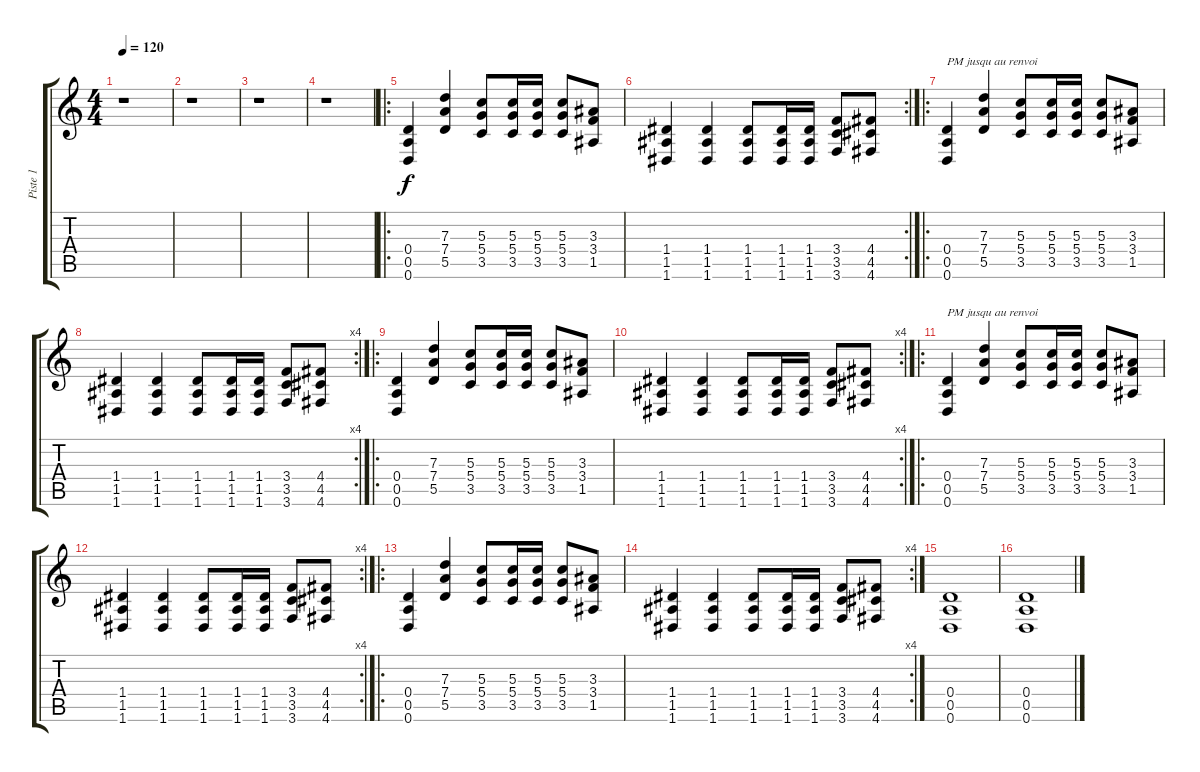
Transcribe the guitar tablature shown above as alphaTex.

\track ("Piste 1" "Piste 1") {instrument distortionguitar}
\staff {score tabs}
\tuning (E4 B3 G3 D3 A2 D2) {hide}
\ts (4 4)
\tempo 120
\clef g2
\ks c
r.1{dy f instrument distortionguitar} |
r.1 |
r.1 |
r.1 |
\ro
(0.4 0.5 0.6).4 (7.3 7.4 5.5).4 (5.3 5.4 3.5).8 (5.3 5.4 3.5).16 (5.3 5.4 3.5).16 (5.3 5.4 3.5).8 (3.3 3.4 1.5).8 |
\rc 2
(1.4 1.5 1.6).4 (1.4 1.5 1.6).4 (1.4 1.5 1.6).8 (1.4 1.5 1.6).16 (1.4 1.5 1.6).16 (3.4 3.5 3.6).8 (4.4 4.5 4.6).8 |
\ro
(0.4 0.5 0.6).4{txt "PM jusqu au renvoi"} (7.3 7.4 5.5).4 (5.3 5.4 3.5).8 (5.3 5.4 3.5).16 (5.3 5.4 3.5).16 (5.3 5.4 3.5).8 (3.3 3.4 1.5).8 |
\rc 4
(1.4 1.5 1.6).4 (1.4 1.5 1.6).4 (1.4 1.5 1.6).8 (1.4 1.5 1.6).16 (1.4 1.5 1.6).16 (3.4 3.5 3.6).8 (4.4 4.5 4.6).8 |
\ro
(0.4 0.5 0.6).4 (7.3 7.4 5.5).4 (5.3 5.4 3.5).8 (5.3 5.4 3.5).16 (5.3 5.4 3.5).16 (5.3 5.4 3.5).8 (3.3 3.4 1.5).8 |
\rc 4
(1.4 1.5 1.6).4 (1.4 1.5 1.6).4 (1.4 1.5 1.6).8 (1.4 1.5 1.6).16 (1.4 1.5 1.6).16 (3.4 3.5 3.6).8 (4.4 4.5 4.6).8 |
\ro
(0.4 0.5 0.6).4{txt "PM jusqu au renvoi"} (7.3 7.4 5.5).4 (5.3 5.4 3.5).8 (5.3 5.4 3.5).16 (5.3 5.4 3.5).16 (5.3 5.4 3.5).8 (3.3 3.4 1.5).8 |
\rc 4
(1.4 1.5 1.6).4 (1.4 1.5 1.6).4 (1.4 1.5 1.6).8 (1.4 1.5 1.6).16 (1.4 1.5 1.6).16 (3.4 3.5 3.6).8 (4.4 4.5 4.6).8 |
\ro
(0.4 0.5 0.6).4 (7.3 7.4 5.5).4 (5.3 5.4 3.5).8 (5.3 5.4 3.5).16 (5.3 5.4 3.5).16 (5.3 5.4 3.5).8 (3.3 3.4 1.5).8 |
\rc 4
(1.4 1.5 1.6).4 (1.4 1.5 1.6).4 (1.4 1.5 1.6).8 (1.4 1.5 1.6).16 (1.4 1.5 1.6).16 (3.4 3.5 3.6).8 (4.4 4.5 4.6).8 |
(0.4 0.5 0.6).1 |
(0.4 0.5 0.6).1
